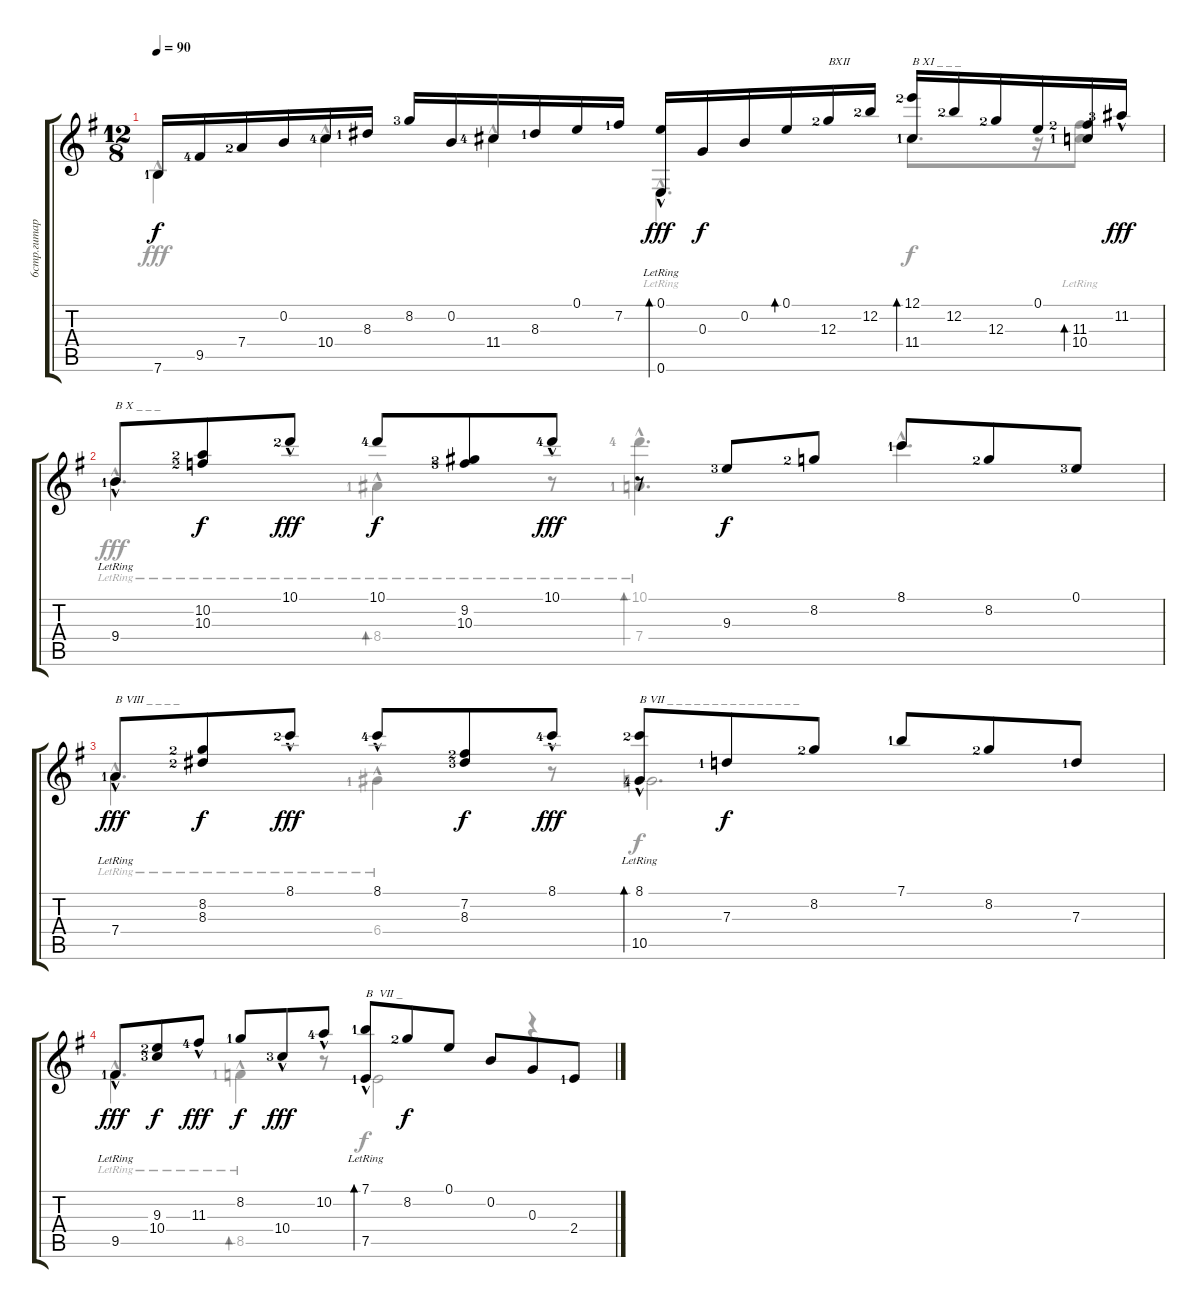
\track ("6стр.гитара " "6стр.гитар") {instrument acousticguitarnylon}
\staff {score tabs}
\tuning (E4 B3 G3 D3 A2 E2) {hide}
\voice
\ts (12 8)
\tempo 90
\clef g2
\ks eminor
7.6{lf 2}.16{dy f} 9.5{lf 5}.16 7.4{lf 3}.16 0.2.16 10.4{lf 5}.16 8.3{lf 2}.16 8.2{lf 4}.16 0.2.16 11.4{lf 5}.16 8.3{lf 2}.16 0.1.16 7.2{lf 2}.16 (0.1{hac lr} 0.6{hac lr}).16{bd 480 dy fff} 0.3.16{dy f} 0.2.16 0.1.16{bd 480} 12.3{lf 3}.16{txt "BXII"} 12.2{lf 3}.16 (12.1{lf 3} 11.4{lf 2}).16{bd 480 txt "B XI _ _ _"} 12.2{lf 3}.16 12.3{lf 3}.16 0.1.16 (11.3{lf 3} 10.4{lf 2}).16{bd 480} 11.2{hac lf 4}.16{dy fff} |
9.4{hac lr lf 2}.8{txt "B X _ _ _"} (10.2{lf 3} 10.3{lf 3}).8{dy f} 10.1{hac lf 3}.8{dy fff} 10.1{lf 5}.8{dy f} (9.2{lf 3} 10.3{lf 4}).8 10.1{hac lf 5}.8{dy fff} r.8 9.3{lf 4}.8{dy f} 8.2{lf 3}.8 8.1{lf 2}.8 8.2{lf 3}.8 0.1{lf 4}.8 |
7.4{hac lr lf 2}.8{txt "B VIII _ _ _ _" dy fff} (8.2{lf 3} 8.3{lf 3}).8{dy f} 8.1{hac lf 3}.8{dy fff} 8.1{hac lf 5}.8 (7.2{lf 3} 8.3{lf 4}).8{dy f} 8.1{hac lf 5}.8{dy fff} (8.1{lf 3} 10.5{hac lr lf 5}).8{bd 480 txt "B VII _ _ _ _ _ _ _ _ _ _ _ _ _ _ _"} 7.3{lf 2}.8{dy f} 8.2{lf 3}.8 7.1{lf 2}.8 8.2{lf 3}.8 7.3{lf 2}.8 |
9.5{hac lr lf 2}.8{dy fff} (9.3{lf 3} 10.4{lf 4}).8{dy f} 11.3{hac lf 5}.8{dy fff} 8.2{lf 2}.8{dy f} 10.4{hac lf 4}.8{dy fff} 10.2{hac lf 5}.8 (7.1{lf 2} 7.5{hac lr lf 2}).8{bd 480 txt "B  VII _"} 8.2{lf 3}.8{dy f} 0.1.8 0.2.8 0.3.8 2.4{lf 2}.8
\voice
\clef g2
\ottava regular
\simile none
\ks eminor
7.6{hac}.4{dy fff} 10.4{hac}.4 11.4{hac}.4 0.6{hac lr}.4{d} 11.4.8{d dy f} r.16 (11.3{lr} 10.4{lr}).8 |
9.4{hac lr}.4{d dy fff} 8.4{hac lr lf 2}.4{bd 480} r.8 (10.1{hac lr lf 5} 7.4{hac lr lf 2}).4{d bd 480} 8.1{hac}.4{d} |
7.4{hac lr}.4{d} 6.4{hac lr lf 2}.4 r.8 10.5.2{d dy f} |
9.5{hac lr}.4{d dy fff} 8.5{hac lr lf 2}.4{bd 480} r.8 7.5.2{dy f} r.4
